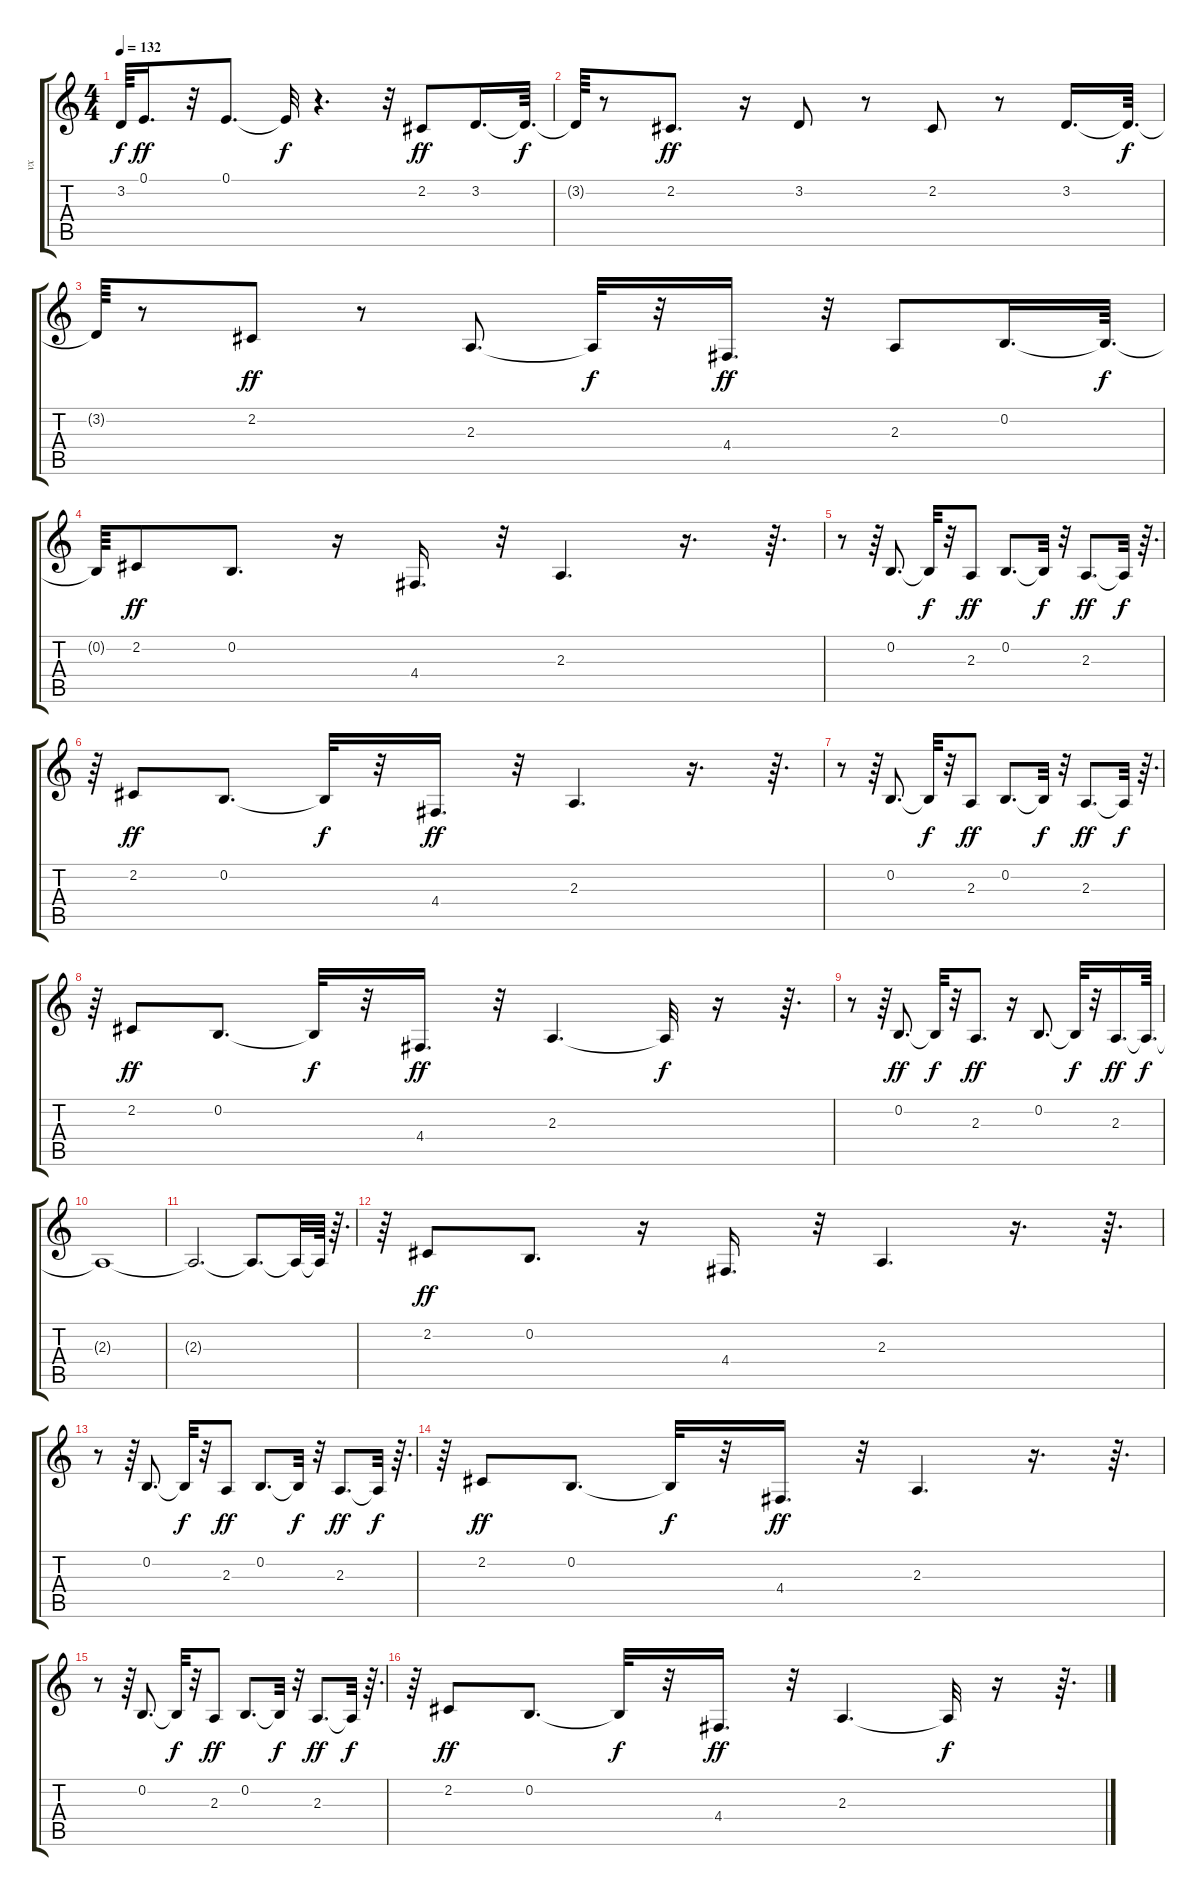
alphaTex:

\track ("vx" "vx") {instrument vibraphone}
\staff {score tabs}
\tuning (E4 B3 G3 D3 A2 E2) {hide}
\ts (4 4)
\tempo 132
\clef g2
\ks c
3.2{t}.64{dy f} 0.1.16{d dy ff} r.32 0.1.8{d} 0.1{t}.32{dy f} r.4{d} r.32 2.2.8{dy ff} 3.2.16{d} 3.2{t}.64{d dy f} |
3.2{t}.64 r.8 2.2.8{d dy ff} r.16 3.2.8 r.8 2.2.8 r.8 3.2.16{d} 3.2{t}.64{d dy f} |
3.2{t}.64 r.8 2.2.8{dy ff} r.8 2.3.8{d} 2.3{t}.32{dy f} r.32 4.4.16{d dy ff} r.32 2.3.8 0.2.16{d} 0.2{t}.64{d dy f} |
0.2{t}.64 2.2.8{dy ff} 0.2.8{d} r.16 4.4.16{d} r.32 2.3.4{d} r.16{d} r.64{d} |
r.8 r.64 0.2.8{d} 0.2{t}.32{dy f} r.32 2.3.8{dy ff} 0.2.8{d} 0.2{t}.32{dy f} r.32 2.3.8{d dy ff} 2.3{t}.32{dy f} r.64{d} |
r.64 2.2.8{dy ff} 0.2.8{d} 0.2{t}.32{dy f} r.32 4.4.16{d dy ff} r.32 2.3.4{d} r.16{d} r.64{d} |
r.8 r.64 0.2.8{d} 0.2{t}.32{dy f} r.32 2.3.8{dy ff} 0.2.8{d} 0.2{t}.32{dy f} r.32 2.3.8{d dy ff} 2.3{t}.32{dy f} r.64{d} |
r.64 2.2.8{dy ff} 0.2.8{d} 0.2{t}.32{dy f} r.32 4.4.16{d dy ff} r.32 2.3.4{d} 2.3{t}.32{dy f} r.16 r.64{d} |
r.8 r.64 0.2.8{d dy ff} 0.2{t}.32{dy f} r.32 2.3.8{d dy ff} r.16 0.2.8{d} 0.2{t}.32{dy f} r.32 2.3.16{d dy ff} 2.3{t}.64{d dy f} |
2.3{t}.1 |
2.3{t}.2{d} 2.3{t}.8{d} 2.3{t}.32 2.3{t}.64 r.64{d} |
r.64 2.2.8{dy ff} 0.2.8{d} r.16 4.4.16{d} r.32 2.3.4{d} r.16{d} r.64{d} |
r.8 r.64 0.2.8{d} 0.2{t}.32{dy f} r.32 2.3.8{dy ff} 0.2.8{d} 0.2{t}.32{dy f} r.32 2.3.8{d dy ff} 2.3{t}.32{dy f} r.64{d} |
r.64 2.2.8{dy ff} 0.2.8{d} 0.2{t}.32{dy f} r.32 4.4.16{d dy ff} r.32 2.3.4{d} r.16{d} r.64{d} |
r.8 r.64 0.2.8{d} 0.2{t}.32{dy f} r.32 2.3.8{dy ff} 0.2.8{d} 0.2{t}.32{dy f} r.32 2.3.8{d dy ff} 2.3{t}.32{dy f} r.64{d} |
r.64 2.2.8{dy ff} 0.2.8{d} 0.2{t}.32{dy f} r.32 4.4.16{d dy ff} r.32 2.3.4{d} 2.3{t}.32{dy f} r.16 r.64{d}
